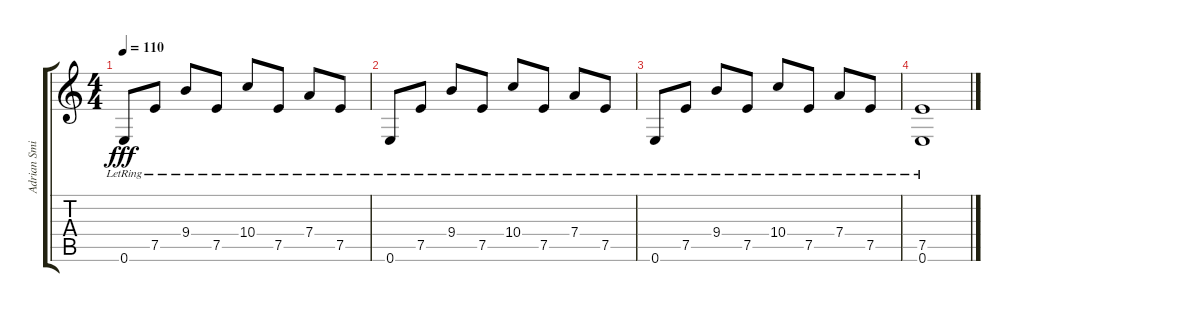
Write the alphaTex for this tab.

\track ("Adrian Smith (Clean)" "Adrian Smi") {instrument electricguitarclean}
\staff {score tabs}
\tuning (E4 B3 G3 D3 A2 E2) {hide}
\ts (4 4)
\tempo 110
\clef g2
\ks c
0.6{lr}.8{dy fff} 7.5{lr}.8 9.4{lr}.8 7.5{lr}.8 10.4{lr}.8 7.5{lr}.8 7.4{lr}.8 7.5{lr}.8 |
0.6{lr}.8 7.5{lr}.8 9.4{lr}.8 7.5{lr}.8 10.4{lr}.8 7.5{lr}.8 7.4{lr}.8 7.5{lr}.8 |
0.6{lr}.8 7.5{lr}.8 9.4{lr}.8 7.5{lr}.8 10.4{lr}.8 7.5{lr}.8 7.4{lr}.8 7.5{lr}.8 |
(7.5{lr} 0.6{lr}).1
